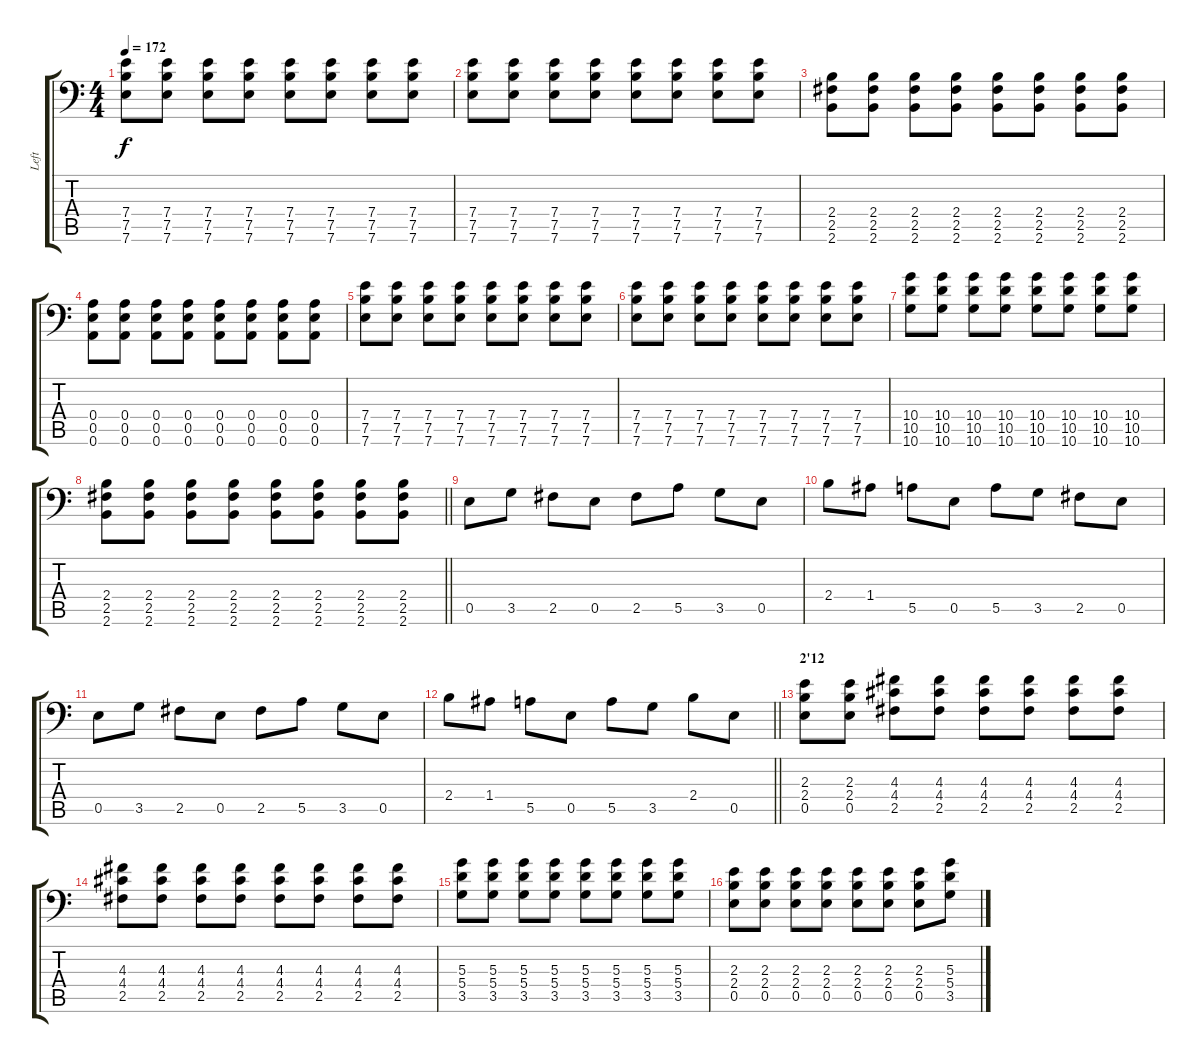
\track ("Left" "Left") {instrument distortionguitar}
\staff {score tabs}
\tuning (B3 Gb3 D3 A2 E2 A1) {hide}
\ts (4 4)
\tempo 172
\clef f4
\ks c
(7.4 7.5 7.6).8{dy f} (7.4 7.5 7.6).8 (7.4 7.5 7.6).8 (7.4 7.5 7.6).8 (7.4 7.5 7.6).8 (7.4 7.5 7.6).8 (7.4 7.5 7.6).8 (7.4 7.5 7.6).8 |
(7.4 7.5 7.6).8 (7.4 7.5 7.6).8 (7.4 7.5 7.6).8 (7.4 7.5 7.6).8 (7.4 7.5 7.6).8 (7.4 7.5 7.6).8 (7.4 7.5 7.6).8 (7.4 7.5 7.6).8 |
(2.4 2.5 2.6).8 (2.4 2.5 2.6).8 (2.4 2.5 2.6).8 (2.4 2.5 2.6).8 (2.4 2.5 2.6).8 (2.4 2.5 2.6).8 (2.4 2.5 2.6).8 (2.4 2.5 2.6).8 |
(0.4 0.5 0.6).8 (0.4 0.5 0.6).8 (0.4 0.5 0.6).8 (0.4 0.5 0.6).8 (0.4 0.5 0.6).8 (0.4 0.5 0.6).8 (0.4 0.5 0.6).8 (0.4 0.5 0.6).8 |
(7.4 7.5 7.6).8 (7.4 7.5 7.6).8 (7.4 7.5 7.6).8 (7.4 7.5 7.6).8 (7.4 7.5 7.6).8 (7.4 7.5 7.6).8 (7.4 7.5 7.6).8 (7.4 7.5 7.6).8 |
(7.4 7.5 7.6).8 (7.4 7.5 7.6).8 (7.4 7.5 7.6).8 (7.4 7.5 7.6).8 (7.4 7.5 7.6).8 (7.4 7.5 7.6).8 (7.4 7.5 7.6).8 (7.4 7.5 7.6).8 |
(10.4 10.5 10.6).8 (10.4 10.5 10.6).8 (10.4 10.5 10.6).8 (10.4 10.5 10.6).8 (10.4 10.5 10.6).8 (10.4 10.5 10.6).8 (10.4 10.5 10.6).8 (10.4 10.5 10.6).8 |
\barLineRight lightlight
(2.4 2.5 2.6).8 (2.4 2.5 2.6).8 (2.4 2.5 2.6).8 (2.4 2.5 2.6).8 (2.4 2.5 2.6).8 (2.4 2.5 2.6).8 (2.4 2.5 2.6).8 (2.4 2.5 2.6).8 |
0.5.8 3.5.8 2.5.8 0.5.8 2.5.8 5.5.8 3.5.8 0.5.8 |
2.4.8 1.4.8 5.5.8 0.5.8 5.5.8 3.5.8 2.5.8 0.5.8 |
0.5.8 3.5.8 2.5.8 0.5.8 2.5.8 5.5.8 3.5.8 0.5.8 |
\barLineRight lightlight
2.4.8 1.4.8 5.5.8 0.5.8 5.5.8 3.5.8 2.4.8 0.5.8 |
\section ("" "2'12")
(2.3 2.4 0.5).8 (2.3 2.4 0.5).8 (4.3 4.4 2.5).8 (4.3 4.4 2.5).8 (4.3 4.4 2.5).8 (4.3 4.4 2.5).8 (4.3 4.4 2.5).8 (4.3 4.4 2.5).8 |
(4.3 4.4 2.5).8 (4.3 4.4 2.5).8 (4.3 4.4 2.5).8 (4.3 4.4 2.5).8 (4.3 4.4 2.5).8 (4.3 4.4 2.5).8 (4.3 4.4 2.5).8 (4.3 4.4 2.5).8 |
(5.3 5.4 3.5).8 (5.3 5.4 3.5).8 (5.3 5.4 3.5).8 (5.3 5.4 3.5).8 (5.3 5.4 3.5).8 (5.3 5.4 3.5).8 (5.3 5.4 3.5).8 (5.3 5.4 3.5).8 |
(2.3 2.4 0.5).8 (2.3 2.4 0.5).8 (2.3 2.4 0.5).8 (2.3 2.4 0.5).8 (2.3 2.4 0.5).8 (2.3 2.4 0.5).8 (2.3 2.4 0.5).8 (5.3 5.4 3.5).8
